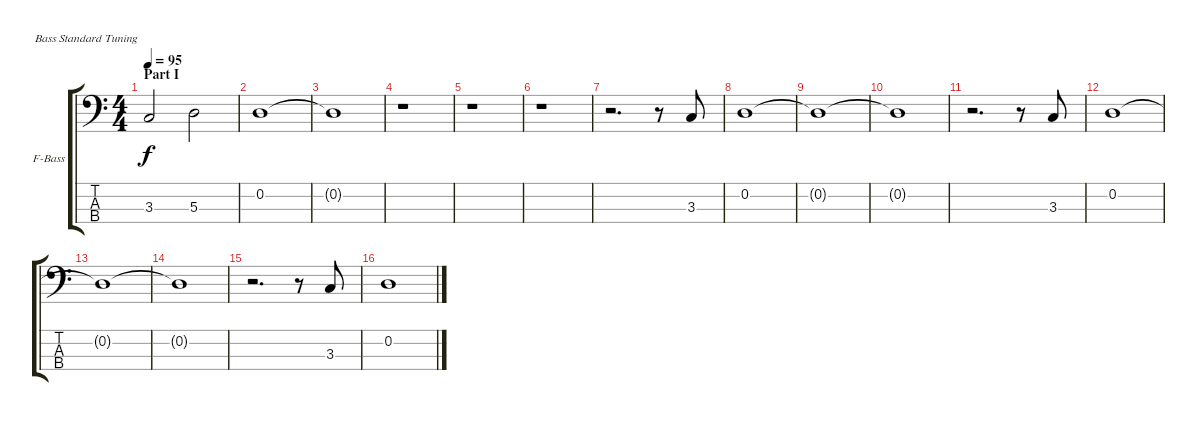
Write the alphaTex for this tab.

\bracketExtendMode groupsimilarinstruments
\firstSystemTrackNameOrientation horizontal
\otherSystemsTrackNameOrientation horizontal
\track ("Bass" "F-Bass") {instrument fretlessbass}
\staff {score tabs}
\tuning (G2 D2 A1 E1)
\ts (4 4)
\section ("" "Part I")
\tempo 95
\clef f4
\ks c
3.3.2{dy f instrument fretlessbass} 5.3.2 |
0.2.1 |
0.2{t}.1 |
r.1 |
r.1 |
r.1 |
r.2{d} r.8 3.3.8 |
0.2.1 |
0.2{t}.1 |
0.2{t}.1 |
r.2{d} r.8 3.3.8 |
0.2.1 |
0.2{t}.1 |
0.2{t}.1 |
r.2{d} r.8 3.3.8 |
0.2.1
